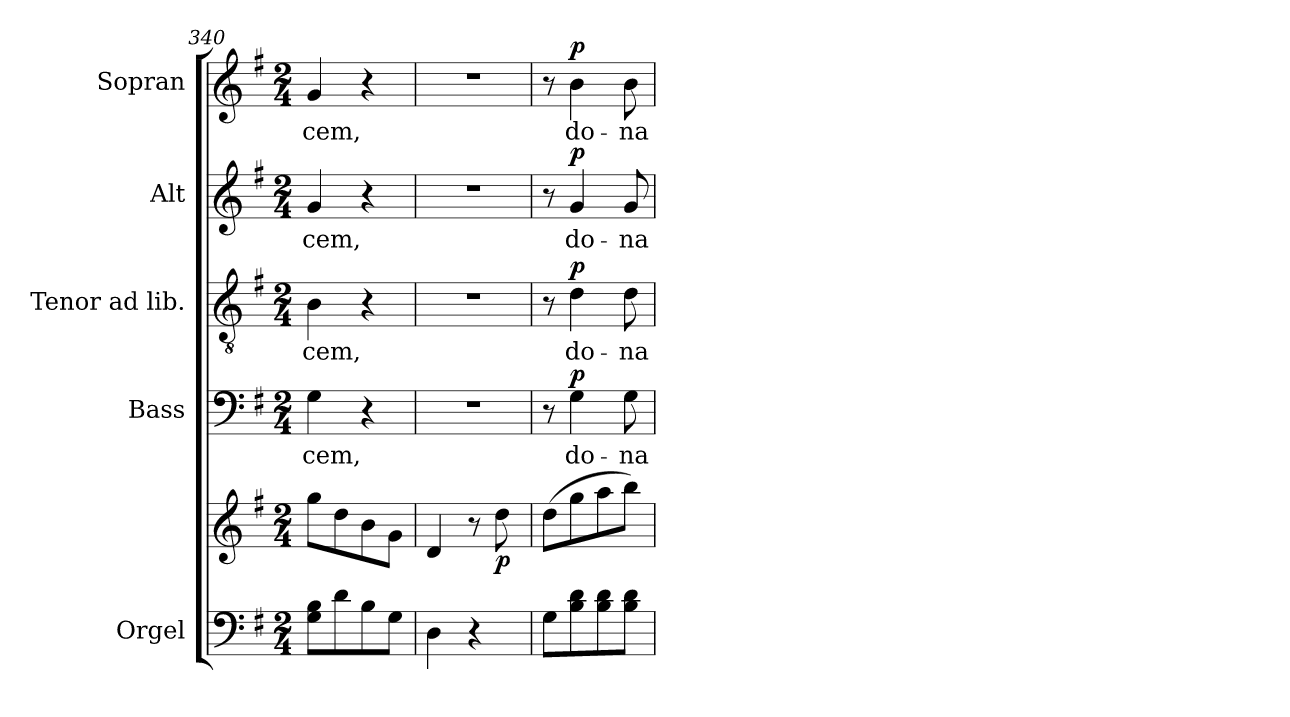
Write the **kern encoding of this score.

**kern	**kern	**dynam	**kern	**text	**dynam	**kern	**text	**dynam	**kern	**text	**dynam	**kern	**text	**dynam
*part5	*part5	*part5	*part4	*part4	*part4	*part3	*part3	*part3	*part2	*part2	*part2	*part1	*part1	*part1
*staff6	*staff5	*staff5/6	*staff4	*staff4	*staff4	*staff3	*staff3	*staff3	*staff2	*staff2	*staff2	*staff1	*staff1	*staff1
*I"Orgel	*	*	*I"Bass	*	*	*I"Tenor ad lib.	*	*	*I"Alt	*	*	*I"Sopran	*	*
*I'Org.	*	*	*I'B.	*	*	*I'T.	*	*	*I'A.	*	*	*I'S.	*	*
*clefF4	*clefG2	*	*clefF4	*	*	*clefGv2	*	*	*clefG2	*	*	*clefG2	*	*
*k[f#]	*k[f#]	*	*k[f#]	*	*	*k[f#]	*	*	*k[f#]	*	*	*k[f#]	*	*
*G:	*G:	*	*G:	*	*	*G:	*	*	*G:	*	*	*G:	*	*
*M2/4	*M2/4	*	*M2/4	*	*	*M2/4	*	*	*M2/4	*	*	*M2/4	*	*
=340	=340	=340	=340	=340	=340	=340	=340	=340	=340	=340	=340	=340	=340	=340
!	!	!	!	!LO:LY:b	!	!	!LO:LY:b	!	!	!LO:LY:b	!	!	!LO:LY:b	!
8G\ 8B\L	8gg\L	.	4G\	-cem,	.	4B\	-cem,	.	4g/	-cem,	.	4g/	-cem,	.
8d\	8dd\	.	.	.	.	.	.	.	.	.	.	.	.	.
8B\	8b\	.	4r	.	.	4r	.	.	4r	.	.	4r	.	.
8G\J	8g\J	.	.	.	.	.	.	.	.	.	.	.	.	.
=341	=341	=341	=341	=341	=341	=341	=341	=341	=341	=341	=341	=341	=341	=341
4D\	4d/	.	2r	.	.	2r	.	.	2r	.	.	2r	.	.
4r	8r	.	.	.	.	.	.	.	.	.	.	.	.	.
!	!	!LO:DY:b	!	!	!	!	!	!	!	!	!	!	!	!
.	8dd\	p	.	.	.	.	.	.	.	.	.	.	.	.
=342	=342	=342	=342	=342	=342	=342	=342	=342	=342	=342	=342	=342	=342	=342
8G\L	(>8dd\L	.	8r	.	.	8r	.	.	8r	.	.	8r	.	.
!	!	!	!	!LO:LY:b	!LO:DY:a	!	!LO:LY:b	!LO:DY:a	!	!LO:LY:b	!LO:DY:a	!	!LO:LY:b	!LO:DY:a
8B\ 8d\	8gg\	.	4G\	do-	p	4d\	do-	p	4g/	do-	p	4b\	do-	p
8B\ 8d\	8aa\	.	.	.	.	.	.	.	.	.	.	.	.	.
!	!	!	!	!LO:LY:b	!	!	!LO:LY:b	!	!	!LO:LY:b	!	!	!LO:LY:b	!
8B\ 8d\J	8bb\J)	.	8G\	-na	.	8d\	-na	.	8g/	-na	.	8b\	-na	.
=	=	=	=	=	=	=	=	=	=	=	=	=	=	=
*-	*-	*-	*-	*-	*-	*-	*-	*-	*-	*-	*-	*-	*-	*-
